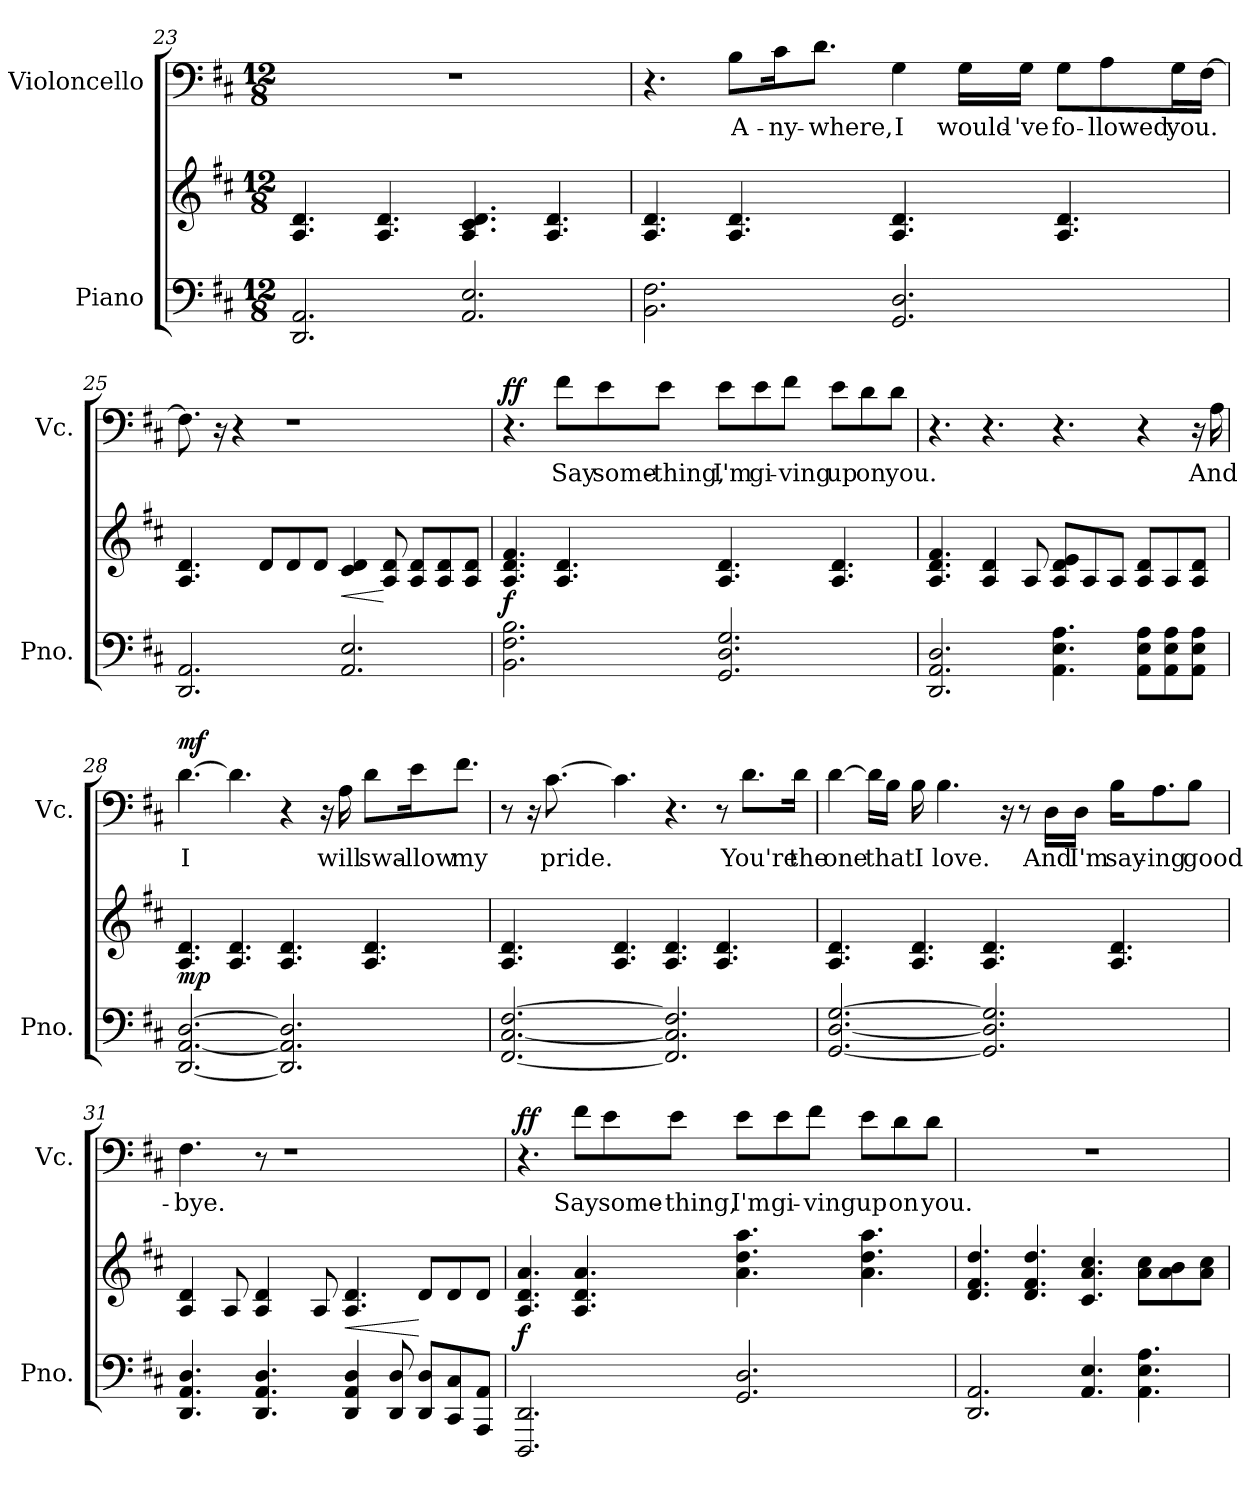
**kern	**kern	**dynam	**kern	**text	**dynam
*part2	*part2	*part2	*part1	*part1	*part1
*staff3	*staff2	*staff2/3	*staff1	*staff1	*staff1
*I"Piano	*	*	*I"Violoncello	*	*
*I'Pno.	*	*	*I'Vc.	*	*
*clefF4	*clefG2	*	*clefF4	*	*
*k[f#c#]	*k[f#c#]	*	*k[f#c#]	*	*
*M12/8	*M12/8	*	*M12/8	*	*
=23	=23	=23	=23	=23	=23
2.DD/ 2.AA/	4.A/ 4.d/	.	1.r	.	.
.	4.A/ 4.d/	.	.	.	.
2.AA/ 2.E/	4.A/ 4.c#/ 4.d/	.	.	.	.
.	4.A/ 4.d/	.	.	.	.
!!LO:PB:g=z
=24	=24	=24	=24	=24	=24
2.BB\ 2.F#\	4.A/ 4.d/	.	4.r	.	.
!	!	!	!	!LO:LY:b	!
.	4.A/ 4.d/	.	8B\L	A-	.
!	!	!	!	!LO:LY:b	!
.	.	.	16c#\K	-ny-	.
!	!	!	!	!LO:LY:b	!
.	.	.	8.d\J	-where,	.
!	!	!	!	!LO:LY:b	!
2.GG/ 2.D/	4.A/ 4.d/	.	4G\	I	.
!	!	!	!	!LO:LY:b	!
.	.	.	16G\LL	would-	.
!	!	!	!	!LO:LY:b	!
.	.	.	16G\JJ	-'ve	.
!	!	!	!	!LO:LY:b	!
.	4.A/ 4.d/	.	8G\L	fo-	.
!	!	!	!	!LO:LY:b	!
.	.	.	8A\	-llowed	.
!	!	!	!	!LO:LY:b	!
.	.	.	16G\L	you.	.
.	.	.	[16F#\JJ	.	.
=25	=25	=25	=25	=25	=25
2.DD/ 2.AA/	4.A/ 4.d/	.	8.F#\]	.	.
.	.	.	16r	.	.
.	.	.	4r	.	.
.	8d/L	.	.	.	.
.	8d/	.	1r	.	.
.	8d/J	.	.	.	.
!	!	!LO:HP:b	!	!	!
2.AA/ 2.E/	4c#/ 4d/	<	.	.	.
.	8A/ 8d/	[	.	.	.
.	8A/ 8d/L	.	.	.	.
.	8A/ 8d/	.	.	.	.
.	8A/ 8d/J	.	.	.	.
!!LO:LB:g=z
=26	=26	=26	=26	=26	=26
!	!	!LO:DY:a=2	!	!	!LO:DY:b
2.BB\ 2.F#\ 2.B\	4.A/ 4.d/ 4.f#/	f	4.r	.	ff
!	!	!	!	!LO:LY:b	!
.	4.A/ 4.d/	.	8f#\L	Say	.
!	!	!	!	!LO:LY:b	!
.	.	.	8e\	some-	.
!	!	!	!	!LO:LY:b	!
.	.	.	8e\J	-thing,	.
!	!	!	!	!LO:LY:b	!
2.GG/ 2.D/ 2.G/	4.A/ 4.d/	.	8e\L	I'm	.
!	!	!	!	!LO:LY:b	!
.	.	.	8e\	gi-	.
!	!	!	!	!LO:LY:b	!
.	.	.	8f#\J	-ving	.
!	!	!	!	!LO:LY:b	!
.	4.A/ 4.d/	.	8e\L	up	.
!	!	!	!	!LO:LY:b	!
.	.	.	8d\	on	.
!	!	!	!	!LO:LY:b	!
.	.	.	8d\J	you.	.
=27	=27	=27	=27	=27	=27
2.DD/ 2.AA/ 2.D/	4.A/ 4.d/ 4.f#/	.	4.r	.	.
.	4A/ 4d/	.	4.r	.	.
.	8A/	.	.	.	.
4.AA\ 4.E\ 4.A\	8A/ 8d/ 8e/L	.	4.r	.	.
.	8A/	.	.	.	.
.	8A/J	.	.	.	.
8AA\ 8E\ 8A\L	8A/ 8d/L	.	4r	.	.
8AA\ 8E\ 8A\	8A/	.	.	.	.
8AA\ 8E\ 8A\J	8A/ 8d/J	.	16r	.	.
!	!	!	!	!LO:LY:b	!
.	.	.	16A\	And	.
!!LO:LB:g=z
=28	=28	=28	=28	=28	=28
!	!	!LO:DY:b	!	!LO:LY:b	!LO:DY:b
[2.DD/ [2.AA/ [2.D/	4.A/ 4.d/	mp	[4.d\	I	mf
.	4.A/ 4.d/	.	4.d\]	.	.
2.DD/] 2.AA/] 2.D/]	4.A/ 4.d/	.	4r	.	.
.	.	.	16r	.	.
!	!	!	!	!LO:LY:b	!
.	.	.	16A\	will	.
!	!	!	!	!LO:LY:b	!
.	4.A/ 4.d/	.	8d\L	swa-	.
!	!	!	!	!LO:LY:b	!
.	.	.	16e\K	-llow	.
!	!	!	!	!LO:LY:b	!
.	.	.	8.f#\J	my	.
=29	=29	=29	=29	=29	=29
[2.FF#/ [2.C#/ [2.F#/	4.A/ 4.d/	.	8r	.	.
.	.	.	16r	.	.
!	!	!	!	!LO:LY:b	!
.	.	.	[8.c#\	pride.	.
.	4.A/ 4.d/	.	4.c#\]	.	.
2.FF#/] 2.C#/] 2.F#/]	4.A/ 4.d/	.	4.r	.	.
.	4.A/ 4.d/	.	8r	.	.
!	!	!	!	!LO:LY:b	!
.	.	.	8.d\L	You're	.
!	!	!	!	!LO:LY:b	!
.	.	.	16d\Jk	the	.
!!LO:LB:g=z
=30	=30	=30	=30	=30	=30
!	!	!	!	!LO:LY:b	!
[2.GG/ [2.D/ [2.G/	4.A/ 4.d/	.	[4d\	one	.
.	.	.	16d\LL]	.	.
!	!	!	!	!LO:LY:b	!
.	.	.	16B\JJ	that	.
!	!	!	!	!LO:LY:b	!
.	4.A/ 4.d/	.	16B\	I	.
!	!	!	!	!LO:LY:b	!
.	.	.	4.B\	love.	.
2.GG/] 2.D/] 2.G/]	4.A/ 4.d/	.	.	.	.
.	.	.	16r	.	.
.	.	.	8r	.	.
!	!	!	!	!LO:LY:b	!
.	.	.	16D\LL	And	.
!	!	!	!	!LO:LY:b	!
.	.	.	16D\JJ	I'm	.
!	!	!	!	!LO:LY:b	!
.	4.A/ 4.d/	.	16B\KL	say-	.
!	!	!	!	!LO:LY:b	!
.	.	.	8.A\	-ing	.
!	!	!	!	!LO:LY:b	!
.	.	.	8B\J	good-	.
=31	=31	=31	=31	=31	=31
!	!	!	!	!LO:LY:b	!
4.DD/ 4.AA/ 4.D/	4A/ 4d/	.	4.F#\	-bye.	.
.	8A/	.	.	.	.
4.DD/ 4.AA/ 4.D/	4A/ 4d/	.	8r	.	.
.	.	.	1r	.	.
.	8A/	.	.	.	.
!	!	!LO:HP:b	!	!	!
4DD/ 4AA/ 4D/	4.A/ 4.d/	<	.	.	.
8DD/ 8D/	.	.	.	.	.
8DD/ 8D/L	8d/L	[	.	.	.
8CC#/ 8C#/	8d/	.	.	.	.
8AAA/ 8AA/J	8d/J	.	.	.	.
!!LO:PB:g=z
=32	=32	=32	=32	=32	=32
!	!	!LO:DY:a=2	!	!	!LO:DY:b
2.DDD/ 2.DD/	4.A/ 4.d/ 4.a/	f	4.r	.	ff
!	!	!	!	!LO:LY:b	!
.	4.A/ 4.d/ 4.a/	.	8f#\L	Say	.
!	!	!	!	!LO:LY:b	!
.	.	.	8e\	some-	.
!	!	!	!	!LO:LY:b	!
.	.	.	8e\J	-thing,	.
!	!	!	!	!LO:LY:b	!
2.GG/ 2.D/	4.a\ 4.dd\ 4.aa\	.	8e\L	I'm	.
!	!	!	!	!LO:LY:b	!
.	.	.	8e\	gi-	.
!	!	!	!	!LO:LY:b	!
.	.	.	8f#\J	-ving	.
!	!	!	!	!LO:LY:b	!
.	4.a\ 4.dd\ 4.aa\	.	8e\L	up	.
!	!	!	!	!LO:LY:b	!
.	.	.	8d\	on	.
!	!	!	!	!LO:LY:b	!
.	.	.	8d\J	you.	.
=33	=33	=33	=33	=33	=33
2.DD/ 2.AA/	4.d/ 4.f#/ 4.dd/	.	1.r	.	.
.	4.d/ 4.f#/ 4.dd/	.	.	.	.
4.AA/ 4.E/	4.c#/ 4.a/ 4.cc#/	.	.	.	.
4.AA\ 4.E\ 4.A\	8a\ 8cc#\L	.	.	.	.
.	8a\ 8b\	.	.	.	.
.	8a\ 8cc#\J	.	.	.	.
=	=	=	=	=	=
*-	*-	*-	*-	*-	*-
